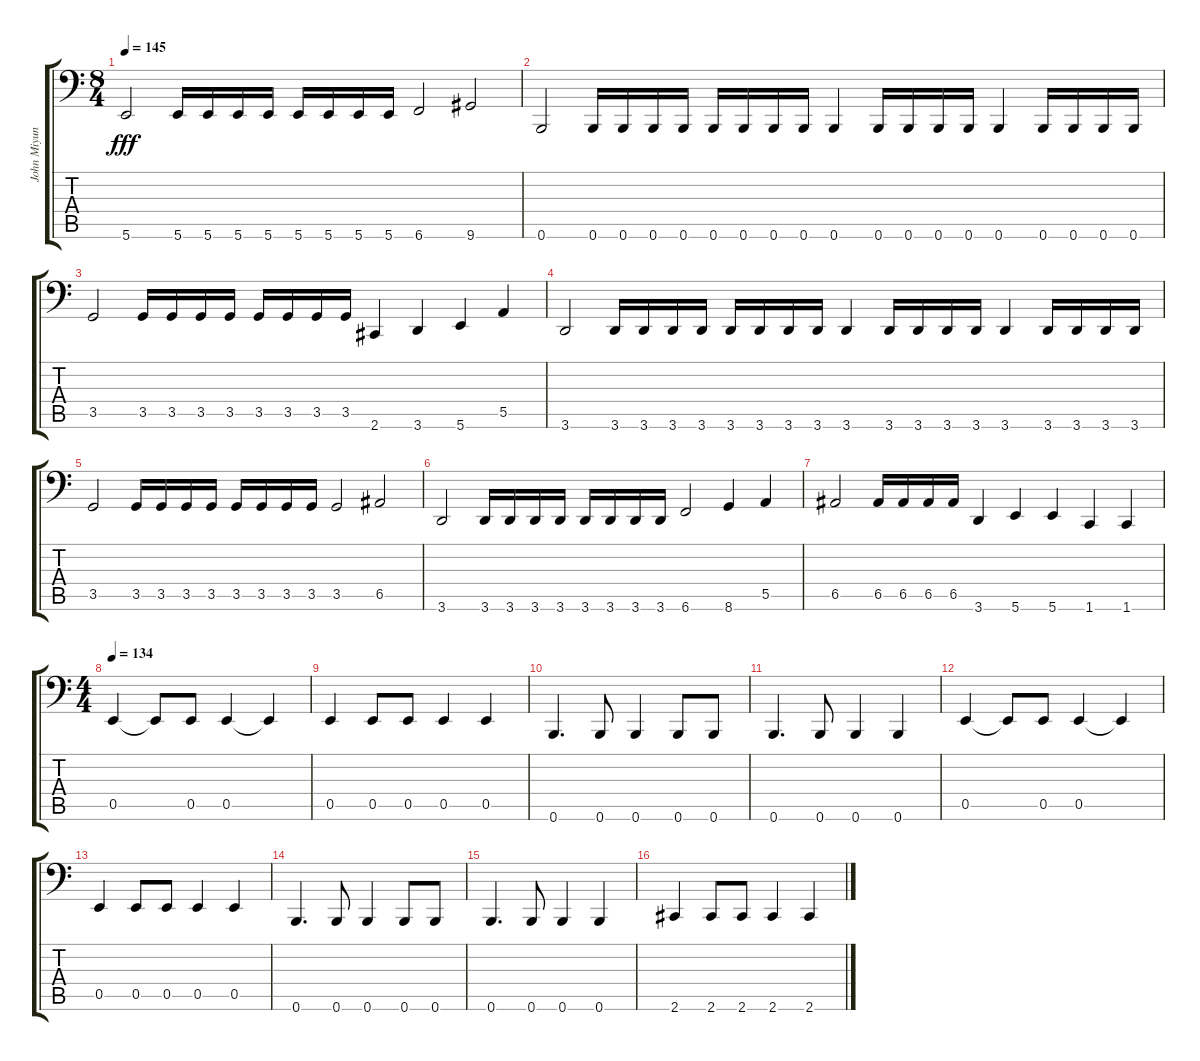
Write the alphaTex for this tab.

\track ("John Miyung" "John Miyun") {instrument electricbassfinger}
\staff {score tabs}
\tuning (C3 G2 D2 A1 E1 B0) {hide}
\ts (8 4)
\tempo 145
\clef f4
\ks c
5.6.2{dy fff} 5.6.16 5.6.16 5.6.16 5.6.16 5.6.16 5.6.16 5.6.16 5.6.16 6.6.2 9.6.2 |
0.6.2 0.6.16 0.6.16 0.6.16 0.6.16 0.6.16 0.6.16 0.6.16 0.6.16 0.6.4 0.6.16 0.6.16 0.6.16 0.6.16 0.6.4 0.6.16 0.6.16 0.6.16 0.6.16 |
3.5.2 3.5.16 3.5.16 3.5.16 3.5.16 3.5.16 3.5.16 3.5.16 3.5.16 2.6.4 3.6.4 5.6.4 5.5.4 |
3.6.2 3.6.16 3.6.16 3.6.16 3.6.16 3.6.16 3.6.16 3.6.16 3.6.16 3.6.4 3.6.16 3.6.16 3.6.16 3.6.16 3.6.4 3.6.16 3.6.16 3.6.16 3.6.16 |
3.5.2 3.5.16 3.5.16 3.5.16 3.5.16 3.5.16 3.5.16 3.5.16 3.5.16 3.5.2 6.5.2 |
3.6.2 3.6.16 3.6.16 3.6.16 3.6.16 3.6.16 3.6.16 3.6.16 3.6.16 6.6.2 8.6.4 5.5.4 |
6.5.2 6.5.16 6.5.16 6.5.16 6.5.16 3.6.4 5.6.4 5.6.4 1.6.4 1.6.4 |
\ts (4 4)
\tempo 134
0.5.4 0.5{t}.8 0.5.8 0.5.4 0.5{t}.4 |
0.5.4 0.5.8 0.5.8 0.5.4 0.5.4 |
0.6.4{d} 0.6.8 0.6.4 0.6.8 0.6.8 |
0.6.4{d} 0.6.8 0.6.4 0.6.4 |
0.5.4 0.5{t}.8 0.5.8 0.5.4 0.5{t}.4 |
0.5.4 0.5.8 0.5.8 0.5.4 0.5.4 |
0.6.4{d} 0.6.8 0.6.4 0.6.8 0.6.8 |
0.6.4{d} 0.6.8 0.6.4 0.6.4 |
2.6.4 2.6.8 2.6.8 2.6.4 2.6.4
